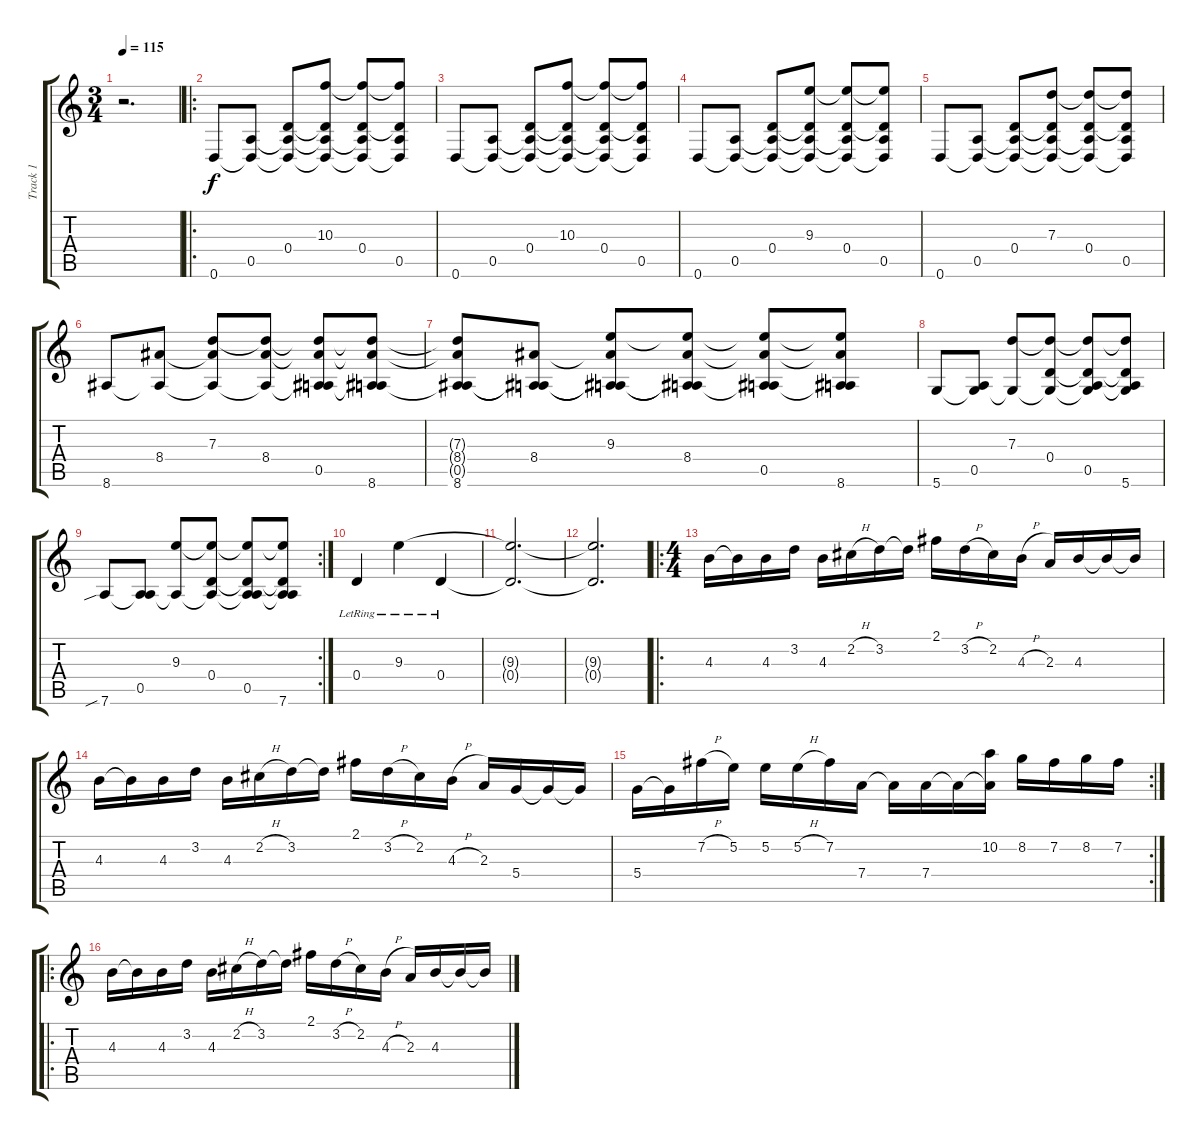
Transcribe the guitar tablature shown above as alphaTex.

\track ("Track 1" "Track 1") {instrument distortionguitar}
\staff {score tabs}
\tuning (E4 B3 G3 D3 A2 D2) {hide}
\ts (3 4)
\tempo 115
\clef g2
\ks c
r.2{d dy f} |
\ro
0.6.8 (0.5 0.6{t}).8 (0.4 0.5{t} 0.6{t}).8 (10.3 0.4{t} 0.5{t} 0.6{t}).8 (10.3{t} 0.4 0.5{t} 0.6{t}).8 (10.3{t} 0.4{t} 0.5 0.6{t}).8 |
0.6.8 (0.5 0.6{t}).8 (0.4 0.5{t} 0.6{t}).8 (10.3 0.4{t} 0.5{t} 0.6{t}).8 (10.3{t} 0.4 0.5{t} 0.6{t}).8 (10.3{t} 0.4{t} 0.5 0.6{t}).8 |
0.6.8 (0.5 0.6{t}).8 (0.4 0.5{t} 0.6{t}).8 (9.3 0.4{t} 0.5{t} 0.6{t}).8 (9.3{t} 0.4 0.5{t} 0.6{t}).8 (9.3{t} 0.4{t} 0.5 0.6{t}).8 |
0.6.8 (0.5 0.6{t}).8 (0.4 0.5{t} 0.6{t}).8 (7.3 0.4{t} 0.5{t} 0.6{t}).8 (7.3{t} 0.4 0.5{t} 0.6{t}).8 (7.3{t} 0.4{t} 0.5 0.6{t}).8 |
8.6.8 (8.4 8.6{t}).8 (7.3 8.4{t} 8.6{t}).8 (7.3{t} 8.4 8.6{t}).8 (7.3{t} 8.4{t} 0.5 8.6{t}).8 (7.3{t} 8.4{t} 0.5{t} 8.6).8 |
(7.3{t} 8.4{t} 0.5{t} 8.6).8 (8.4 0.5{t} 8.6{t}).8 (9.3 8.4{t} 0.5{t} 8.6{t}).8 (9.3{t} 8.4 0.5{t} 8.6{t}).8 (9.3{t} 8.4{t} 0.5 8.6{t}).8 (9.3{t} 8.4{t} 0.5{t} 8.6).8 |
5.6.8 (0.5 5.6{t}).8 (7.3 5.6{t}).8 (7.3{t} 0.4 5.6{t}).8 (7.3{t} 0.4{t} 0.5 5.6{t}).8 (7.3{t} 0.4{t} 0.5{t} 5.6).8 |
\rc 2
7.6{sib}.8 (0.5 7.6{t}).8 (9.3 7.6{t}).8 (9.3{t} 0.4 7.6{t}).8 (9.3{t} 0.4{t} 0.5 7.6{t}).8 (9.3{t} 0.4{t} 0.5{t} 7.6).8 |
0.4{lr}.4 9.3{lr}.4 0.4{lr}.4 |
(9.3{t} 0.4{t}).2{d} |
(9.3{t} 0.4{t}).2{d} |
\ro
\ts (4 4)
4.3.16 4.3{t}.16 4.3.16 3.2.16 4.3.16 2.2{h}.16 3.2.16 3.2{t}.16 2.1.16 3.2{h}.16 2.2.16 4.3{h}.16 2.3.16 4.3.16 4.3{t}.16 4.3{t}.16 |
4.3.16 4.3{t}.16 4.3.16 3.2.16 4.3.16 2.2{h}.16 3.2.16 3.2{t}.16 2.1.16 3.2{h}.16 2.2.16 4.3{h}.16 2.3.16 5.4.16 5.4{t}.16 5.4{t}.16 |
\rc 2
5.4.16 5.4{t}.16 7.2{h}.16 5.2.16 5.2.16 5.2{h}.16 7.2.16 7.4.16 7.4{t}.16 7.4.16 7.4{t}.16 (10.2 7.4{t}).16 8.2.16 7.2.16 8.2.16 7.2.16 |
\ro
4.3.16 4.3{t}.16 4.3.16 3.2.16 4.3.16 2.2{h}.16 3.2.16 3.2{t}.16 2.1.16 3.2{h}.16 2.2.16 4.3{h}.16 2.3.16 4.3.16 4.3{t}.16 4.3{t}.16
